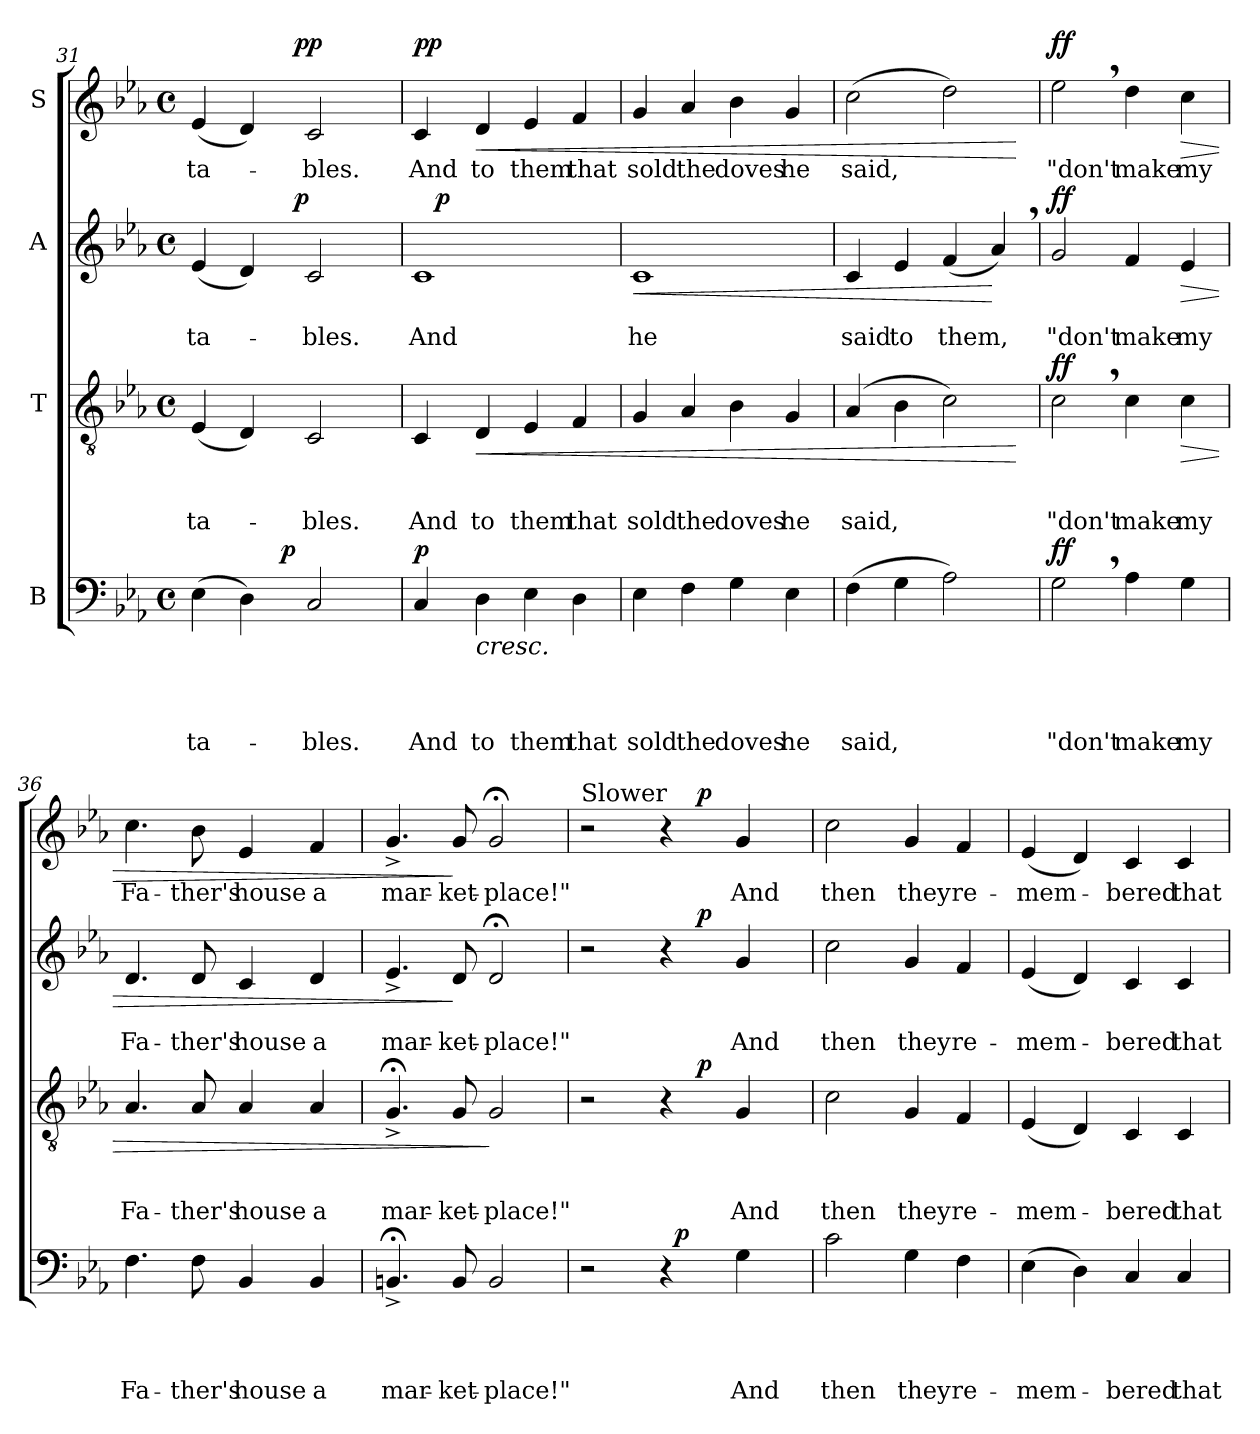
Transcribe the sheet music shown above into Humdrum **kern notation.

**kern	**text	**text	**text	**text	**dynam	**kern	**text	**text	**text	**dynam	**kern	**text	**text	**dynam	**kern	**text	**dynam
*part4	*part4	*part4	*part4	*part4	*part4	*part3	*part3	*part3	*part3	*part3	*part2	*part2	*part2	*part2	*part1	*part1	*part1
*staff4	*staff4	*staff4	*staff4	*staff4	*staff4	*staff3	*staff3	*staff3	*staff3	*staff3	*staff2	*staff2	*staff2	*staff2	*staff1	*staff1	*staff1
*I"B	*	*	*	*	*	*I"T	*	*	*	*	*I"A	*	*	*	*I"S	*	*
*clefF4	*	*	*	*	*	*clefGv2	*	*	*	*	*clefG2	*	*	*	*clefG2	*	*
*k[b-e-a-]	*	*	*	*	*	*k[b-e-a-]	*	*	*	*	*k[b-e-a-]	*	*	*	*k[b-e-a-]	*	*
*E-:	*	*	*	*	*	*E-:	*	*	*	*	*E-:	*	*	*	*E-:	*	*
*M4/4	*	*	*	*	*	*M4/4	*	*	*	*	*M4/4	*	*	*	*M4/4	*	*
*met(c)	*	*	*	*	*	*met(c)	*	*	*	*	*met(c)	*	*	*	*met(c)	*	*
=31	=31	=31	=31	=31	=31	=31	=31	=31	=31	=31	=31	=31	=31	=31	=31	=31	=31
!	!	!	!	!LO:LY:b	!	!	!	!	!LO:LY:b	!	!	!	!LO:LY:b	!	!	!LO:LY:b	!
*^	*	*	*	*	*	*	*	*	*	*	*^	*	*	*	*^	*	*
(>4E-\	4..ryy	.	.	.	ta-	.	(<4E-/	.	.	ta-	.	(<4e-/	4...ryy	.	ta-	.	(<4e-/	4...ryy	ta-	.
4D\)	.	.	.	.	.	.	4D/)	.	.	.	.	4d/)	.	.	.	.	4d/)	.	.	.
!	!	!	!	!	!	!LO:DY:a	!	!	!	!	!	!	!	!	!	!	!	!	!	!
.	2ryy	.	.	.	.	p	.	.	.	.	.	.	.	.	.	.	.	.	.	.
!	!	!	!	!	!	!	!	!	!	!	!	!	!	!	!	!LO:DY:b	!	!	!	!LO:DY:a
.	.	.	.	.	.	.	.	.	.	.	.	.	2ryy	.	.	p	.	2ryy	.	p
!	!	!	!	!	!LO:LY:b	!	!	!	!	!LO:LY:b	!	!	!	!	!LO:LY:b	!	!	!	!LO:LY:b	!LO:DY:b
2C/	.	.	.	.	-bles.	.	2C/	.	.	-bles.	.	2c/	.	.	-bles.	.	2c/	.	-bles.	p
.	16ryy	.	.	.	.	.	.	.	.	.	.	.	.	.	.	.	.	.	.	.
.	.	.	.	.	.	.	.	.	.	.	.	.	32ryy	.	.	.	.	32ryy	.	.
*v	*v	*	*	*	*	*	*	*	*	*	*	*	*	*	*	*	*v	*v	*	*
!!LO:LB:g=z
=32	=32	=32	=32	=32	=32	=32	=32	=32	=32	=32	=32	=32	=32	=32	=32	=32	=32	=32
*	*	*	*	*	*	*	*	*	*	*	*	*	*	*	*	*MM80	*	*
*^	*	*	*	*	*	*	*	*	*	*	*	*	*	*	*	*^	*	*
!	!	!	!	!	!	!	!	!	!	!	!	!	!	!	!	!	!LO:TX:a:t=Adagio	!	!	!
!	!	!	!	!	!LO:LY:b	!LO:DY:a	!	!	!	!LO:LY:b	!	!	!	!	!LO:LY:b	!	!	!	!LO:LY:b	!LO:DY:a
!	!	!	!	!	!	!	!	!	!	!	!	!	!	!	!	!	!	!	!	!LO:DY:n=1:b
*v	*v	*	*	*	*	*	*	*	*	*	*	*	*	*	*	*	*v	*v	*	*
4C/	.	.	.	And	p	4C/	.	.	And	.	1c	16ryy	.	And	.	4c/	And	p p
!	!	!	!	!	!	!	!	!	!	!	!	!	!	!	!LO:DY:b	!	!	!
.	.	.	.	.	.	.	.	.	.	.	.	2...ryy	.	.	p	.	.	.
!	!	!	!	!LO:LY:b	!LO:HP:b	!	!	!	!LO:LY:b	!LO:HP:b	!	!	!	!	!	!	!LO:LY:b	!LO:HP:b
4D\	.	.	.	to	<	4D/	.	.	to	<	.	.	.	.	.	4d/	to	<
!	!	!	!	!LO:LY:b	!	!	!	!	!LO:LY:b	!	!	!	!	!	!	!	!LO:LY:b	!
4E-\	.	.	.	them	.	4E-/	.	.	them	.	.	.	.	.	.	4e-/	them	.
!	!	!	!	!LO:LY:b	!	!	!	!	!LO:LY:b	!	!	!	!	!	!	!	!LO:LY:b	!
4D\	.	.	.	that	.	4F/	.	.	that	.	.	.	.	.	.	4f/	that	.
=33	=33	=33	=33	=33	=33	=33	=33	=33	=33	=33	=33	=33	=33	=33	=33	=33	=33	=33
!	!	!	!	!LO:LY:b	!	!	!	!	!LO:LY:b	!	!	!	!	!LO:LY:b	!LO:HP:b	!	!LO:LY:b	!
*	*	*	*	*	*	*	*	*	*	*	*v	*v	*	*	*	*	*	*
4E-\	.	.	.	sold	.	4G/	.	.	sold	.	1c	.	he	<	4g/	sold	.
!	!	!	!	!LO:LY:b	!	!	!	!	!LO:LY:b	!	!	!	!	!	!	!LO:LY:b	!
4F\	.	.	.	the	.	4A-/	.	.	the	.	.	.	.	.	4a-/	the	.
!	!	!	!	!LO:LY:b	!	!	!	!	!LO:LY:b	!	!	!	!	!	!	!LO:LY:b	!
4G\	.	.	.	doves	.	4B-\	.	.	doves	.	.	.	.	.	4b-\	doves	.
!	!	!	!	!LO:LY:b	!	!	!	!	!LO:LY:b	!	!	!	!	!	!	!LO:LY:b	!
4E-\	.	.	.	he	.	4G/	.	.	he	.	.	.	.	.	4g/	he	.
=34	=34	=34	=34	=34	=34	=34	=34	=34	=34	=34	=34	=34	=34	=34	=34	=34	=34
!	!	!	!	!LO:LY:b	!	!	!	!	!LO:LY:b	!	!	!	!LO:LY:b	!	!	!LO:LY:b	!
(<4F\	.	.	.	said,	.	(<4A-/	.	.	said,	.	4c/	.	said	.	(>2cc\	said,	.
!	!	!	!	!	!	!	!	!	!	!	!	!	!LO:LY:b	!	!	!	!
4G\	.	.	.	.	.	4B-\	.	.	.	.	4e-/	.	to	.	.	.	.
!	!	!	!	!	!	!	!	!	!	!	!	!	!LO:LY:b	!	!	!	!
2A-\)	.	.	.	.	.	2c\)	.	.	.	.	(<4f/	.	them,	.	2dd\)	.	.
.	.	.	.	.	.	.	.	.	.	.	4a-,>/)	.	.	[	.	.	.
.	.	.	.	.	.	.	.	.	.	[	.	.	.	.	.	.	[
=35	=35	=35	=35	=35	=35	=35	=35	=35	=35	=35	=35	=35	=35	=35	=35	=35	=35
!	!	!	!	!LO:LY:b	!LO:DY:a	!	!	!	!LO:LY:b	!LO:DY:a	!	!	!LO:LY:b	!LO:DY:a	!	!LO:LY:b	!LO:DY:a
2G,>\	.	.	.	"don't	ff	2c,>\	.	.	"don't	ff	2g/	.	"don't	ff	2ee-,>\	"don't	ff
!	!	!	!	!LO:LY:b	!	!	!	!	!LO:LY:b	!	!	!	!LO:LY:b	!	!	!LO:LY:b	!
4A-\	.	.	.	make	.	4c\	.	.	make	.	4f/	.	make	.	4dd\	make	.
!	!	!	!	!LO:LY:b	!	!	!	!	!LO:LY:b	!LO:HP:b	!	!	!LO:LY:b	!LO:HP:b	!	!LO:LY:b	!LO:HP:b
4G\	.	.	.	my	.	4c\	.	.	my	>	4e-/	.	my	>	4cc\	my	>
=36	=36	=36	=36	=36	=36	=36	=36	=36	=36	=36	=36	=36	=36	=36	=36	=36	=36
!	!	!	!	!LO:LY:b	!	!	!	!	!LO:LY:b	!	!	!	!LO:LY:b	!	!	!LO:LY:b	!
4.F\	.	.	.	Fa-	.	4.A-/	.	.	Fa-	.	4.d/	.	Fa-	.	4.cc\	Fa-	.
!	!	!	!	!LO:LY:b	!	!	!	!	!LO:LY:b	!	!	!	!LO:LY:b	!	!	!LO:LY:b	!
8F\	.	.	.	-ther's	.	8A-/	.	.	-ther's	.	8d/	.	-ther's	.	8b-\	-ther's	.
!	!	!	!	!LO:LY:b	!	!	!	!	!LO:LY:b	!	!	!	!LO:LY:b	!	!	!LO:LY:b	!
4BB-/	.	.	.	house	.	4A-/	.	.	house	.	4c/	.	house	.	4e-/	house	.
!	!	!	!	!LO:LY:b	!	!	!	!	!LO:LY:b	!	!	!	!LO:LY:b	!	!	!LO:LY:b	!
4BB-/	.	.	.	a	.	4A-/	.	.	a	.	4d/	.	a	.	4f/	a	.
=37	=37	=37	=37	=37	=37	=37	=37	=37	=37	=37	=37	=37	=37	=37	=37	=37	=37
!	!	!	!	!LO:LY:b	!	!	!	!	!LO:LY:b	!	!	!	!LO:LY:b	!	!	!LO:LY:b	!
4.BBn;^</	.	.	.	mar-	.	4.G;^</	.	.	mar-	.	4.e-^</	.	mar-	.	4.g^</	mar-	.
!	!	!	!	!LO:LY:b	!	!	!	!	!LO:LY:b	!	!	!	!LO:LY:b	!	!	!LO:LY:b	!
8BB/	.	.	.	-ket-	.	8G/	.	.	-ket-	.	8d/	.	-ket-	]	8g/	-ket-	]
!	!	!	!	!LO:LY:b:rj	!	!	!	!	!LO:LY:b:rj	!	!	!	!LO:LY:b:rj	!	!	!LO:LY:b:rj	!
2BB/	.	.	.	-place!"	[	2G/	.	.	-place!"	]	2d;/	.	-place!"	.	2g;/	-place!"	.
!!LO:PB:g=z
=38	=38	=38	=38	=38	=38	=38	=38	=38	=38	=38	=38	=38	=38	=38	=38	=38	=38
*^	*	*	*	*	*	*^	*	*	*	*	*^	*	*	*	*^	*	*
!	!	!	!	!	!	!	!	!	!	!	!	!	!	!	!	!	!	!LO:TX:a:t=Slower	!	!	!
2r	2ryy	.	.	.	.	.	2r	2ryy	.	.	.	.	2r	2ryy	.	.	.	2r	2ryy	.	.
4r	32ryy	.	.	.	.	.	4r	16.ryy	.	.	.	.	4r	16.ryy	.	.	.	4r	16.ryy	.	.
!	!	!	!	!	!	!LO:DY:a	!	!	!	!	!	!	!	!	!	!	!	!	!	!	!
.	4...ryy	.	.	.	.	p	.	.	.	.	.	.	.	.	.	.	.	.	.	.	.
!	!	!	!	!	!	!	!	!	!	!	!	!LO:DY:a	!	!	!	!	!LO:DY:a	!	!	!	!LO:DY:a
.	.	.	.	.	.	.	.	4ryy	.	.	.	p	.	4ryy	.	.	p	.	4ryy	.	p
!	!	!	!	!	!LO:LY:b	!	!	!	!	!	!LO:LY:b	!	!	!	!	!LO:LY:b	!	!	!	!LO:LY:b	!
4G\	.	.	.	.	And	.	4G/	.	.	.	And	.	4g/	.	.	And	.	4g/	.	And	.
.	.	.	.	.	.	.	.	8ryy	.	.	.	.	.	8ryy	.	.	.	.	8ryy	.	.
.	.	.	.	.	.	.	.	32ryy	.	.	.	.	.	32ryy	.	.	.	.	32ryy	.	.
=39	=39	=39	=39	=39	=39	=39	=39	=39	=39	=39	=39	=39	=39	=39	=39	=39	=39	=39	=39	=39	=39
!	!	!	!	!	!LO:LY:b	!	!	!	!	!	!LO:LY:b	!	!	!	!	!LO:LY:b	!	!	!	!LO:LY:b	!
*v	*v	*	*	*	*	*	*	*	*	*	*	*	*v	*v	*	*	*	*v	*v	*	*
*	*	*	*	*	*	*v	*v	*	*	*	*	*	*	*	*	*	*	*
2c\	.	.	.	then	.	2c\	.	.	then	.	2cc\	.	then	.	2cc\	then	.
!	!	!	!	!LO:LY:b	!	!	!	!	!LO:LY:b	!	!	!	!LO:LY:b	!	!	!LO:LY:b	!
4G\	.	.	.	they	.	4G/	.	.	they	.	4g/	.	they	.	4g/	they	.
!	!	!	!	!LO:LY:b	!	!	!	!	!LO:LY:b	!	!	!	!LO:LY:b	!	!	!LO:LY:b	!
4F\	.	.	.	re-	.	4F/	.	.	re-	.	4f/	.	re-	.	4f/	re-	.
=40	=40	=40	=40	=40	=40	=40	=40	=40	=40	=40	=40	=40	=40	=40	=40	=40	=40
!	!	!	!	!LO:LY:b	!	!	!	!	!LO:LY:b	!	!	!	!LO:LY:b	!	!	!LO:LY:b	!
(>4E-\	.	.	.	-mem-	.	(<4E-/	.	.	-mem-	.	(<4e-/	.	-mem-	.	(<4e-/	-mem-	.
4D\)	.	.	.	.	.	4D/)	.	.	.	.	4d/)	.	.	.	4d/)	.	.
!	!	!	!	!LO:LY:b	!	!	!	!	!LO:LY:b	!	!	!	!LO:LY:b	!	!	!LO:LY:b	!
4C/	.	.	.	-bered	.	4C/	.	.	-bered	.	4c/	.	-bered	.	4c/	-bered	.
!	!	!	!	!LO:LY:b	!	!	!	!	!LO:LY:b	!	!	!	!LO:LY:b	!	!	!LO:LY:b	!
4C/	.	.	.	that	.	4C/	.	.	that	.	4c/	.	that	.	4c/	that	.
=	=	=	=	=	=	=	=	=	=	=	=	=	=	=	=	=	=
*-	*-	*-	*-	*-	*-	*-	*-	*-	*-	*-	*-	*-	*-	*-	*-	*-	*-
